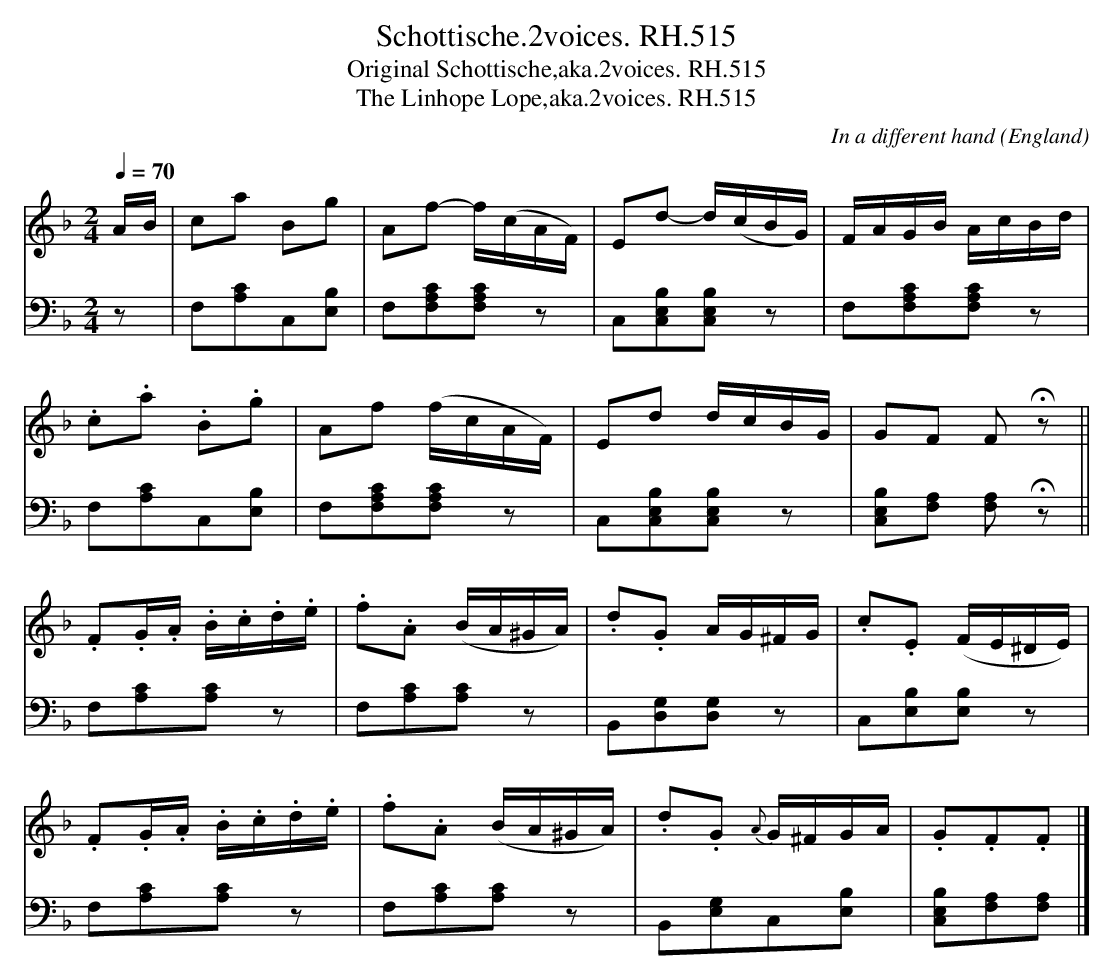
X:1
T:Schottische.2voices. RH.515
T:Original Schottische,aka.2voices. RH.515
T:Linhope Lope,aka.2voices. RH.515, The
C:In a different hand
O:England
V:1 clef=treble
V:2 clef=bass
M:2/4
L:1/16
Q:1/4=70
K:F
[V:1] AB|c2a2 B2g2|A2f2- f(cAF)|E2d2- d(cBG)|FAGB AcBd|
[V:2] z2|F,2[A,2C2]C,2[E,2B,2]|F,2[F,2A,2C2][F,2A,2C2]z2|\
C,2[C,2E,2B,2][C,2E,2B,2]z2|F,2[F,2A,2C2][F,2A,2C2]z2|
[V:1] .c2.a2 .B2.g2|A2f2 (fcAF)|E2d2 dcBG|G2F2 F2Hz2||
[V:2] F,2[A,2C2]C,2[E,2B,2]|F,2[F,2A,2C2][F,2A,2C2]z2|\
C,2[C,2E,2B,2][C,2E,2B,2]z2|[C,2E,2B,2][F,2A,2] [F,2A,2]Hz2||
[V:1] .F2.G.A .B.c.d.e|.f2.A2 (BA^GA)|.d2.G2 AG^FG|.c2.E2 (FE^DE)|
[V:2] F,2[A,2C2][A,2C2]z2|F,2[A,2C2][A,2C2]z2|B,,2[D,2G,2][D,2G,2]z2|\
C,2[E,2B,2][E,2B,2]z2|
[V:1] .F2.G.A .B.c.d.e|.f2.A2 (BA^GA)|.d2.G2 {A}G^FGA|.G2.F2.F2|]
[V:2] F,2[A,2C2][A,2C2]z2|F,2[A,2C2][A,2C2]z2|\
B,,2[E,2G,2]C,2[E,2B,2]|[C,2E,2B,2][F,2A,2][F,2A,2]|]
